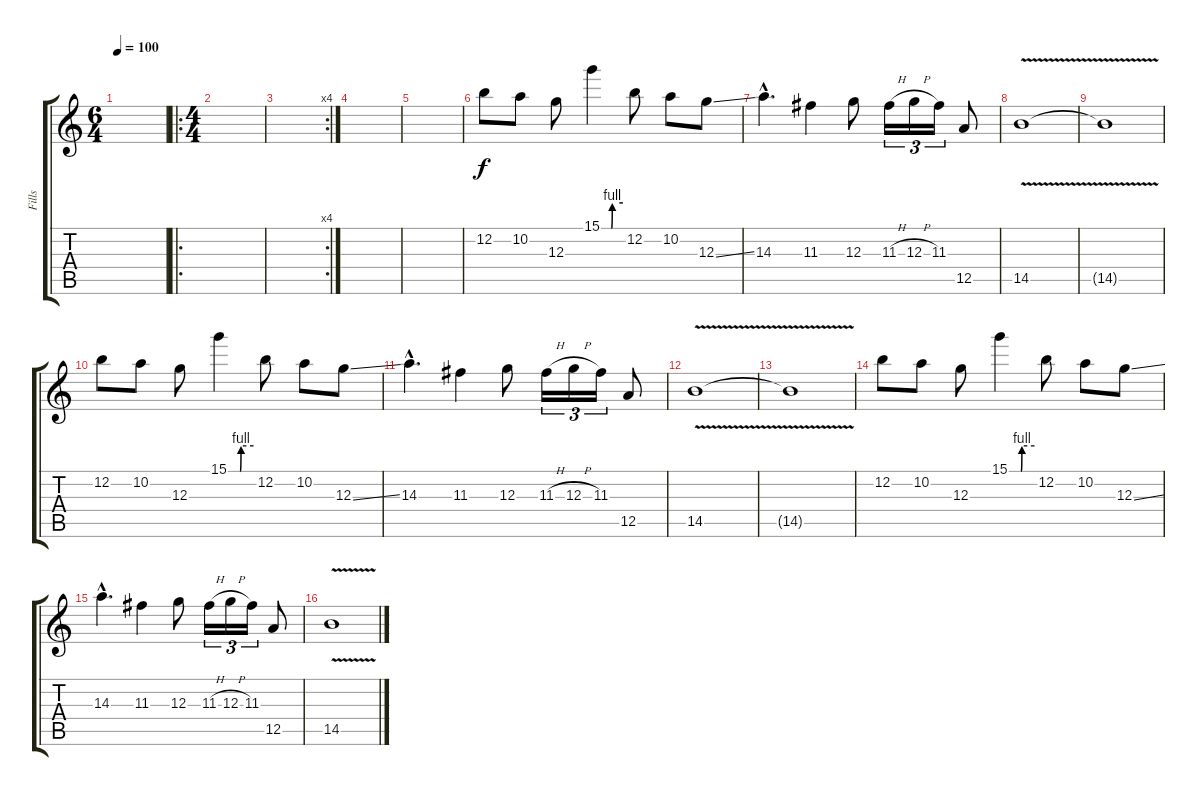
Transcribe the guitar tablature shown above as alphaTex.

\track ("Fills" "Fills") {instrument distortionguitar}
\staff {score tabs}
\tuning (E4 B3 G3 D3 A2 E2) {hide}
\ts (6 4)
\tempo 100
\clef g2
\ks c
|
\ro
\ts (4 4)
|
\rc 4
|
|
|
12.2.8{volume 16} 10.2.8 12.3.8 15.1{be (custom 0 0 15 0 23 0 28 0 30 4 60 4)}.4 12.2.8 10.2.8 12.3{ss}.8 |
14.3{hac}.4{d} 11.3.4 12.3.8 11.3{h}.16{tu (3 2)} 12.3{h}.16{tu (3 2)} 11.3.16{tu (3 2)} 12.5.8 |
14.5{v}.1{volume 16} |
14.5{t}.1 |
12.2.8{volume 16} 10.2.8 12.3.8 15.1{be (custom 0 0 15 0 23 0 28 0 30 4 60 4)}.4 12.2.8 10.2.8 12.3{ss}.8 |
14.3{hac}.4{d} 11.3.4 12.3.8 11.3{h}.16{tu (3 2)} 12.3{h}.16{tu (3 2)} 11.3.16{tu (3 2)} 12.5.8 |
14.5{v}.1{volume 16} |
14.5{t}.1 |
12.2.8{volume 16} 10.2.8 12.3.8 15.1{be (custom 0 0 15 0 23 0 28 0 30 4 60 4)}.4 12.2.8 10.2.8 12.3{ss}.8 |
14.3{hac}.4{d} 11.3.4 12.3.8 11.3{h}.16{tu (3 2)} 12.3{h}.16{tu (3 2)} 11.3.16{tu (3 2)} 12.5.8 |
14.5{v}.1{volume 16}
